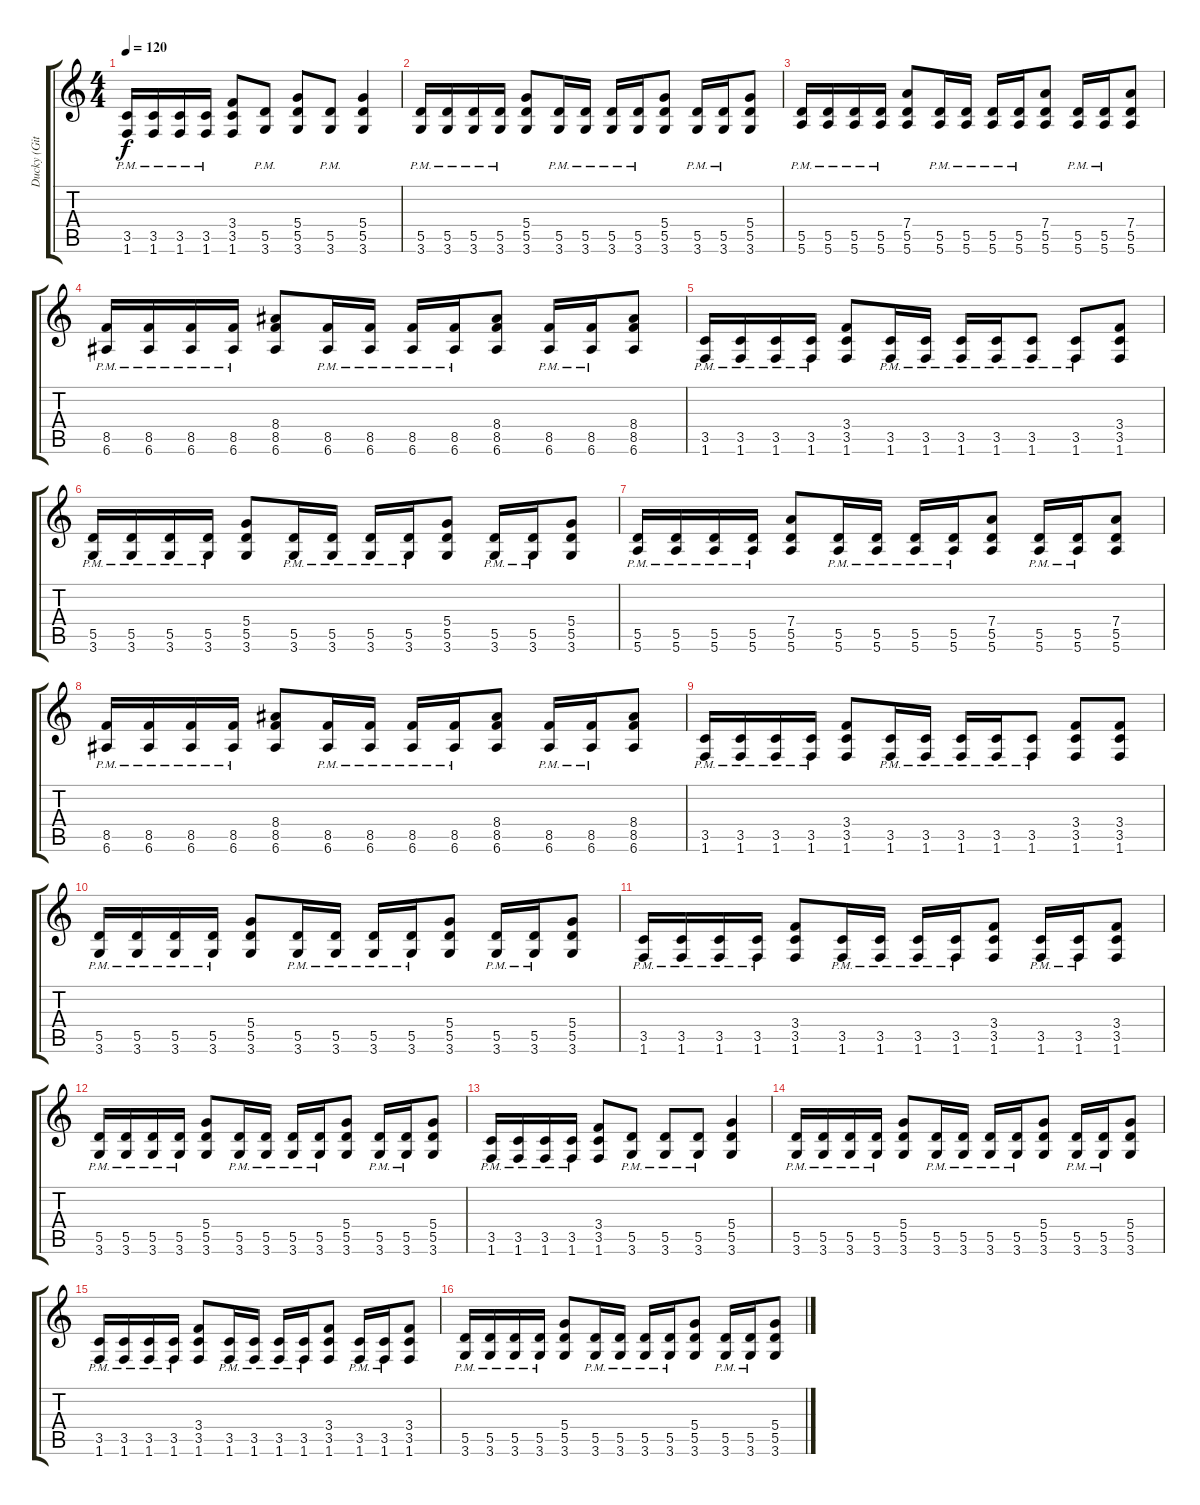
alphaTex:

\track ("Ducky (Gitarre)" "Ducky (Git") {instrument distortionguitar}
\staff {score tabs}
\tuning (E4 B3 G3 D3 A2 E2) {hide}
\ts (4 4)
\tempo 120
\clef g2
\ks c
(3.5{pm} 1.6{pm}).16{dy f} (3.5{pm} 1.6{pm}).16 (3.5{pm} 1.6{pm}).16 (3.5{pm} 1.6{pm}).16 (3.4 3.5 1.6).8 (5.5{pm} 3.6{pm}).8 (5.4 5.5 3.6).8 (5.5{pm} 3.6{pm}).8 (5.4 5.5 3.6).4 |
(5.5{pm} 3.6{pm}).16 (5.5{pm} 3.6{pm}).16 (5.5{pm} 3.6{pm}).16 (5.5{pm} 3.6{pm}).16 (5.4 5.5 3.6).8 (5.5{pm} 3.6{pm}).16 (5.5{pm} 3.6{pm}).16 (5.5{pm} 3.6{pm}).16 (5.5{pm} 3.6{pm}).16 (5.4 5.5 3.6).8 (5.5{pm} 3.6{pm}).16 (5.5{pm} 3.6{pm}).16 (5.4 5.5 3.6).8 |
(5.5{pm} 5.6{pm}).16 (5.5{pm} 5.6{pm}).16 (5.5{pm} 5.6{pm}).16 (5.5{pm} 5.6{pm}).16 (7.4 5.5 5.6).8 (5.5{pm} 5.6{pm}).16 (5.5{pm} 5.6{pm}).16 (5.5{pm} 5.6{pm}).16 (5.5{pm} 5.6{pm}).16 (7.4 5.5 5.6).8 (5.5{pm} 5.6{pm}).16 (5.5{pm} 5.6{pm}).16 (7.4 5.5 5.6).8 |
(8.5{pm} 6.6{pm}).16 (8.5{pm} 6.6{pm}).16 (8.5{pm} 6.6{pm}).16 (8.5{pm} 6.6{pm}).16 (8.4 8.5 6.6).8 (8.5{pm} 6.6{pm}).16 (8.5{pm} 6.6{pm}).16 (8.5{pm} 6.6{pm}).16 (8.5{pm} 6.6{pm}).16 (8.4 8.5 6.6).8 (8.5{pm} 6.6{pm}).16 (8.5{pm} 6.6{pm}).16 (8.4 8.5 6.6).8 |
(3.5{pm} 1.6{pm}).16 (3.5{pm} 1.6{pm}).16 (3.5{pm} 1.6{pm}).16 (3.5{pm} 1.6{pm}).16 (3.4 3.5 1.6).8 (3.5{pm} 1.6{pm}).16 (3.5{pm} 1.6{pm}).16 (3.5{pm} 1.6{pm}).16 (3.5{pm} 1.6{pm}).16 (3.5{pm} 1.6).8 (3.5{pm} 1.6{pm}).8 (3.4 3.5 1.6).8 |
(5.5{pm} 3.6{pm}).16 (5.5{pm} 3.6{pm}).16 (5.5{pm} 3.6{pm}).16 (5.5{pm} 3.6{pm}).16 (5.4 5.5 3.6).8 (5.5{pm} 3.6{pm}).16 (5.5{pm} 3.6{pm}).16 (5.5{pm} 3.6{pm}).16 (5.5{pm} 3.6{pm}).16 (5.4 5.5 3.6).8 (5.5{pm} 3.6{pm}).16 (5.5{pm} 3.6{pm}).16 (5.4 5.5 3.6).8 |
(5.5{pm} 5.6{pm}).16 (5.5{pm} 5.6{pm}).16 (5.5{pm} 5.6{pm}).16 (5.5{pm} 5.6{pm}).16 (7.4 5.5 5.6).8 (5.5{pm} 5.6{pm}).16 (5.5{pm} 5.6{pm}).16 (5.5{pm} 5.6{pm}).16 (5.5{pm} 5.6{pm}).16 (7.4 5.5 5.6).8 (5.5{pm} 5.6{pm}).16 (5.5{pm} 5.6{pm}).16 (7.4 5.5 5.6).8 |
(8.5{pm} 6.6{pm}).16 (8.5{pm} 6.6{pm}).16 (8.5{pm} 6.6{pm}).16 (8.5{pm} 6.6{pm}).16 (8.4 8.5 6.6).8 (8.5{pm} 6.6{pm}).16 (8.5{pm} 6.6{pm}).16 (8.5{pm} 6.6{pm}).16 (8.5{pm} 6.6{pm}).16 (8.4 8.5 6.6).8 (8.5{pm} 6.6{pm}).16 (8.5{pm} 6.6{pm}).16 (8.4 8.5 6.6).8 |
(3.5{pm} 1.6{pm}).16 (3.5{pm} 1.6{pm}).16 (3.5{pm} 1.6{pm}).16 (3.5{pm} 1.6{pm}).16 (3.4 3.5 1.6).8 (3.5{pm} 1.6{pm}).16 (3.5{pm} 1.6{pm}).16 (3.5{pm} 1.6{pm}).16 (3.5{pm} 1.6{pm}).16 (3.5{pm} 1.6).8 (3.4 3.5 1.6).8 (3.4 3.5 1.6).8 |
(5.5{pm} 3.6{pm}).16 (5.5{pm} 3.6{pm}).16 (5.5{pm} 3.6{pm}).16 (5.5{pm} 3.6{pm}).16 (5.4 5.5 3.6).8 (5.5{pm} 3.6{pm}).16 (5.5{pm} 3.6{pm}).16 (5.5{pm} 3.6{pm}).16 (5.5{pm} 3.6{pm}).16 (5.4 5.5 3.6).8 (5.5{pm} 3.6{pm}).16 (5.5{pm} 3.6{pm}).16 (5.4 5.5 3.6).8 |
(3.5{pm} 1.6{pm}).16 (3.5{pm} 1.6{pm}).16 (3.5{pm} 1.6{pm}).16 (3.5{pm} 1.6{pm}).16 (3.4 3.5 1.6).8 (3.5{pm} 1.6{pm}).16 (3.5{pm} 1.6{pm}).16 (3.5{pm} 1.6{pm}).16 (3.5{pm} 1.6{pm}).16 (3.4 3.5 1.6).8 (3.5{pm} 1.6{pm}).16 (3.5{pm} 1.6{pm}).16 (3.4 3.5 1.6).8 |
(5.5{pm} 3.6{pm}).16 (5.5{pm} 3.6{pm}).16 (5.5{pm} 3.6{pm}).16 (5.5{pm} 3.6{pm}).16 (5.4 5.5 3.6).8 (5.5{pm} 3.6{pm}).16 (5.5{pm} 3.6{pm}).16 (5.5{pm} 3.6{pm}).16 (5.5{pm} 3.6{pm}).16 (5.4 5.5 3.6).8 (5.5{pm} 3.6{pm}).16 (5.5{pm} 3.6{pm}).16 (5.4 5.5 3.6).8 |
(3.5{pm} 1.6{pm}).16 (3.5{pm} 1.6{pm}).16 (3.5{pm} 1.6{pm}).16 (3.5{pm} 1.6{pm}).16 (3.4 3.5 1.6).8 (5.5{pm} 3.6{pm}).8 (5.5{pm} 3.6{pm}).8 (5.5{pm} 3.6{pm}).8 (5.4 5.5 3.6).4 |
(5.5{pm} 3.6{pm}).16 (5.5{pm} 3.6{pm}).16 (5.5{pm} 3.6{pm}).16 (5.5{pm} 3.6{pm}).16 (5.4 5.5 3.6).8 (5.5{pm} 3.6{pm}).16 (5.5{pm} 3.6{pm}).16 (5.5{pm} 3.6{pm}).16 (5.5{pm} 3.6{pm}).16 (5.4 5.5 3.6).8 (5.5{pm} 3.6{pm}).16 (5.5{pm} 3.6{pm}).16 (5.4 5.5 3.6).8 |
(3.5{pm} 1.6{pm}).16 (3.5{pm} 1.6{pm}).16 (3.5{pm} 1.6{pm}).16 (3.5{pm} 1.6{pm}).16 (3.4 3.5 1.6).8 (3.5{pm} 1.6{pm}).16 (3.5{pm} 1.6{pm}).16 (3.5{pm} 1.6{pm}).16 (3.5{pm} 1.6{pm}).16 (3.4 3.5 1.6).8 (3.5{pm} 1.6{pm}).16 (3.5{pm} 1.6{pm}).16 (3.4 3.5 1.6).8 |
(5.5{pm} 3.6{pm}).16 (5.5{pm} 3.6{pm}).16 (5.5{pm} 3.6{pm}).16 (5.5{pm} 3.6{pm}).16 (5.4 5.5 3.6).8 (5.5{pm} 3.6{pm}).16 (5.5{pm} 3.6{pm}).16 (5.5{pm} 3.6{pm}).16 (5.5{pm} 3.6{pm}).16 (5.4 5.5 3.6).8 (5.5{pm} 3.6{pm}).16 (5.5{pm} 3.6{pm}).16 (5.4 5.5 3.6).8
